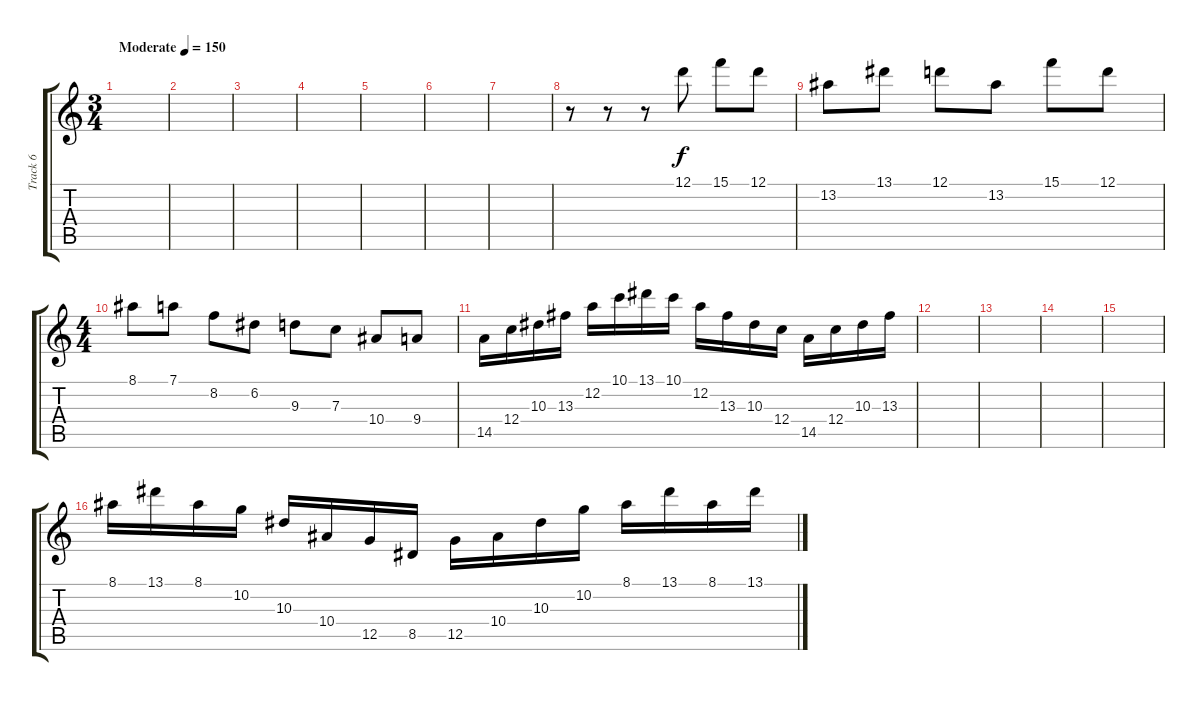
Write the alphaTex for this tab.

\track ("Track 6" "Track 6") {instrument overdrivenguitar}
\staff {score tabs}
\tuning (D4 A3 F3 C3 G2 D2) {hide}
\ts (3 4)
\tempo (150 "Moderate")
\clef g2
\ks c
|
|
|
|
|
|
|
r.8 r.8 r.8 12.1.8 15.1.8 12.1.8 |
13.2.8 13.1.8 12.1.8 13.2.8 15.1.8 12.1.8 |
\ts (4 4)
8.1.8 7.1.8 8.2.8 6.2.8 9.3.8 7.3.8 10.4.8 9.4.8 |
14.5.16 12.4.16 10.3.16 13.3.16 12.2.16 10.1.16 13.1.16 10.1.16 12.2.16 13.3.16 10.3.16 12.4.16 14.5.16 12.4.16 10.3.16 13.3.16 |
|
|
|
|
8.1.16 13.1.16 8.1.16 10.2.16 10.3.16 10.4.16 12.5.16 8.5.16 12.5.16 10.4.16 10.3.16 10.2.16 8.1.16 13.1.16 8.1.16 13.1.16
